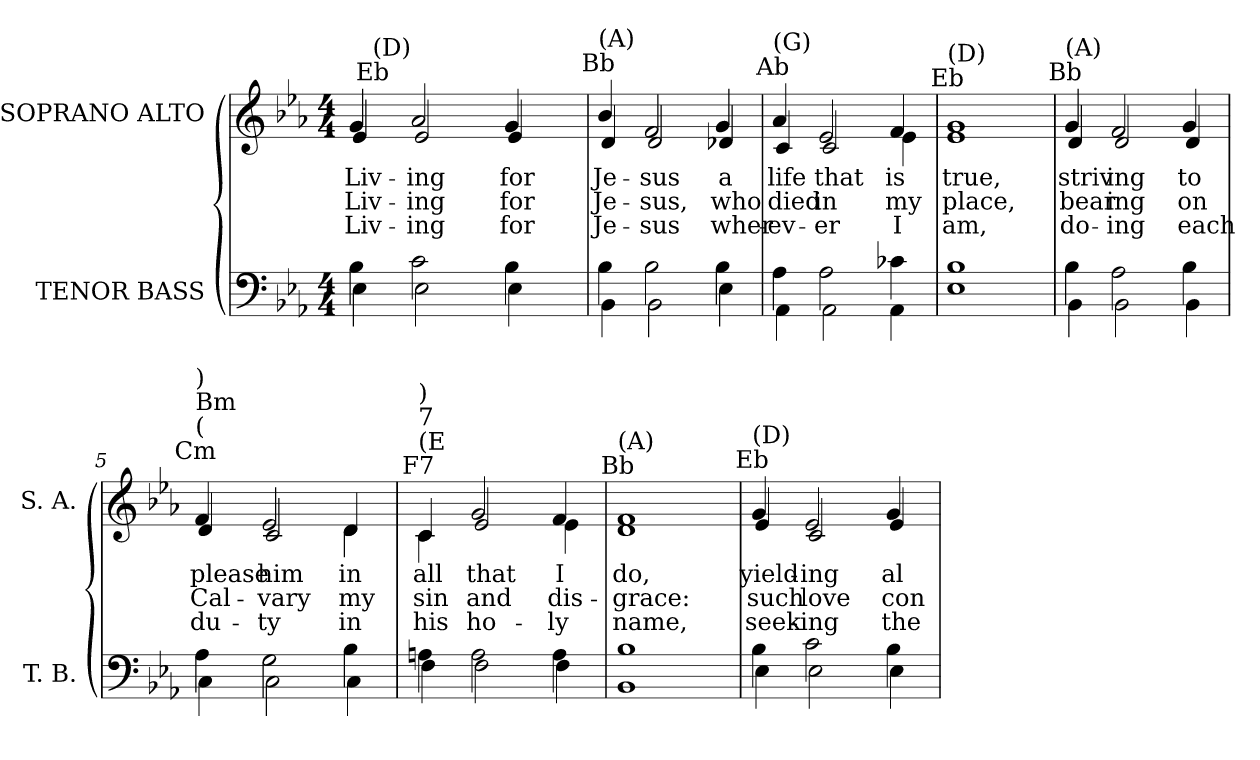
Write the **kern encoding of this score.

**kern	**kern	**text	**text	**text
*part2	*part1	*part1	*part1	*part1
*staff2	*staff1	*staff1	*staff1	*staff1
*I"TENOR BASS	*I"SOPRANO ALTO	*	*	*
*I'T. B.	*I'S. A.	*	*	*
!!LO:PB:g=z
*clefF4	*clefG2	*	*	*
*k[b-e-a-]	*k[b-e-a-]	*	*	*
*E-:	*E-:	*	*	*
*M4/4	*M4/4	*	*	*
=	=	=	=	=
*^	*	*	*	*
!	!	!LO:TX:a:i:t=Capo 1&colon;	!	!	!
!	!	!LO:TX:b:cj:t=1	!	!	!
!	!	!LO:TX:b:cj:t=2	!	!	!
!	!	!LO:TX:b:cj:t=3	!	!	!
!	!	!	!LO:LY:b:color=#000000	!LO:LY:b:color=#000000	!LO:LY:b:color=#000000
*	*	*^	*	*	*
*	*	*	*^	*	*	*
4B-i\	4E-i\	4gi/	4e-i/	16ryy	Liv-	Liv-	Liv-
.	.	.	.	512.ryy	.	.	.
!	!	!	!	!LO:TX:a:cj:t=Eb	!	!	!
!	!	!	!	!LO:TX:t=(D)	!	!	!
.	.	.	.	2ryy	.	.	.
!	!	!	!	!	!LO:LY:b:color=#000000	!LO:LY:b:color=#000000	!LO:LY:b:color=#000000
2ci\	2E-i\	2a-i/	2e-i/	.	-ing	-ing	-ing
.	.	.	.	4ryy	.	.	.
!	!	!	!	!	!LO:LY:b:color=#000000	!LO:LY:b:color=#000000	!LO:LY:b:color=#000000
4B-i\	4E-i\	4gi/	4e-i/	.	for	for	for
.	.	.	.	8ryy	.	.	.
.	.	.	.	32ryy	.	.	.
.	.	.	.	64ryy	.	.	.
.	.	.	.	128ryy	.	.	.
.	.	.	.	256ryy	.	.	.
.	.	.	.	1024ryy	.	.	.
*	*	*v	*v	*v	*	*	*
=1	=1	=1	=1	=1	=1
*	*	*^	*	*	*
*	*	*	*^	*	*	*
!	!	!LO:TX:a:cj:t=Bb	!	!	!	!	!
!	!	!LO:TX:t=(A)	!	!	!	!	!
!	!	!	!	!	!LO:LY:b:color=#000000	!LO:LY:b:color=#000000	!LO:LY:b:color=#000000
*	*	*	*v	*v	*	*	*
4B-i\	4BB-i\	4b-i/	4di/	Je-	Je-	Je-
!	!	!	!	!LO:LY:b:color=#000000	!LO:LY:b:color=#000000	!LO:LY:b:color=#000000
2B-i\	2BB-i\	2fi/	2di/	-sus	-sus,	-sus
!	!	!	!	!LO:LY:b:color=#000000	!LO:LY:b:color=#000000	!LO:LY:b:color=#000000
4B-i\	4E-i\	4gi/	4d-Xi/	a	who	wher-
=2	=2	=2	=2	=2	=2	=2
!	!	!LO:TX:a:cj:t=Ab	!	!	!	!
!	!	!LO:TX:t=(G)	!	!	!	!
!	!	!	!	!LO:LY:b:color=#000000	!LO:LY:b:color=#000000	!LO:LY:b:color=#000000
4A-i\	4AA-i\	4a-i/	4ci/	life	died	-ev-
!	!	!	!	!LO:LY:b:color=#000000	!LO:LY:b:color=#000000	!LO:LY:b:color=#000000
2A-i\	2AA-i\	2e-i/	2ci/	that	in	-er
!	!	!	!	!LO:LY:b:color=#000000	!LO:LY:b:color=#000000	!LO:LY:b:color=#000000
4c-Xi\	4AA-i\	4fi/	4e-i\	is	my	I
=3	=3	=3	=3	=3	=3	=3
!	!	!LO:TX:a:cj:t=Eb	!	!	!	!
!	!	!LO:TX:t=(D)	!	!	!	!
!	!	!	!	!LO:LY:b:color=#000000	!LO:LY:b:color=#000000	!LO:LY:b:color=#000000
1B-i	1E-i	1gi	1e-i	true,	place,	am,
!!LO:LB:g=z	!!
=4	=4	=4	=4	=4	=4	=4
!	!	!LO:TX:a:cj:t=Bb	!	!	!	!
!	!	!LO:TX:t=(A)	!	!	!	!
!	!	!	!	!LO:LY:b:color=#000000	!LO:LY:b:color=#000000	!LO:LY:b:color=#000000
4B-i\	4BB-i\	4gi/	4di/	striv-	bear-	do-
!	!	!	!	!LO:LY:b:color=#000000	!LO:LY:b:color=#000000	!LO:LY:b:color=#000000
2A-i\	2BB-i\	2fi/	2di/	-ing	-ing	-ing
!	!	!	!	!LO:LY:b:color=#000000	!LO:LY:b:color=#000000	!LO:LY:b:color=#000000
4B-i\	4BB-i\	4gi/	4di/	to	on	each
=5	=5	=5	=5	=5	=5	=5
!	!	!LO:TX:a:cj:t=Cm	!	!	!	!
!	!	!LO:TX:t=(	!	!	!	!
!	!	!LO:TX:t=Bm	!	!	!	!
!	!	!LO:TX:t=)	!	!	!	!
!	!	!	!	!LO:LY:b:color=#000000	!LO:LY:b:color=#000000	!LO:LY:b:color=#000000
4A-i\	4Ci\	4fi/	4di/	please	Cal-	du-
!	!	!	!	!LO:LY:b:color=#000000	!LO:LY:b:color=#000000	!LO:LY:b:color=#000000
2Gi\	2Ci\	2e-i/	2ci/	him	-vary	-ty
!	!	!	!	!LO:LY:b:color=#000000	!LO:LY:b:color=#000000	!LO:LY:b:color=#000000
4B-i\	4Ci\	4di/	4di\	in	my	in
=6	=6	=6	=6	=6	=6	=6
!	!	!LO:TX:a:cj:t=F7	!	!	!	!
!	!	!LO:TX:t=(E	!	!	!	!
!	!	!LO:TX:t=7	!	!	!	!
!	!	!LO:TX:t=)	!	!	!	!
!	!	!	!	!LO:LY:b:color=#000000	!LO:LY:b:color=#000000	!LO:LY:b:color=#000000
4Ani\	4Fi\	4ci/	4ci\	all	sin	his
!	!	!	!	!LO:LY:b:color=#000000	!LO:LY:b:color=#000000	!LO:LY:b:color=#000000
2Ai\	2Fi\	2gi/	2e-i/	that	and	ho-
!	!	!	!	!LO:LY:b:color=#000000	!LO:LY:b:color=#000000	!LO:LY:b:color=#000000
4Ai\	4Fi\	4fi/	4e-i\	I	dis-	-ly
=7	=7	=7	=7	=7	=7	=7
!	!	!LO:TX:a:cj:t=Bb	!	!	!	!
!	!	!LO:TX:t=(A)	!	!	!	!
!	!	!	!	!LO:LY:b:color=#000000	!LO:LY:b:color=#000000	!LO:LY:b:color=#000000
1B-i	1BB-i	1fi	1di	do,	-grace:	name,
!!LO:LB:g=z	!!
=8	=8	=8	=8	=8	=8	=8
!	!	!LO:TX:a:cj:t=Eb	!	!	!	!
!	!	!LO:TX:t=(D)	!	!	!	!
!	!	!	!	!LO:LY:b:color=#000000	!LO:LY:b:color=#000000	!LO:LY:b:color=#000000
4B-i\	4E-i\	4gi/	4e-i/	yield-	such	seek-
!	!	!	!	!LO:LY:b:color=#000000	!LO:LY:b:color=#000000	!LO:LY:b:color=#000000
2ci\	2E-i\	2e-i/	2ci/	-ing	love	-ing
!	!	!	!	!LO:LY:b:color=#000000	!LO:LY:b:color=#000000	!LO:LY:b:color=#000000
4B-i\	4E-i\	4gi/	4e-i/	al-	con-	the
*v	*v	*	*	*	*	*
*	*v	*v	*	*	*
=	=	=	=	=
*-	*-	*-	*-	*-
